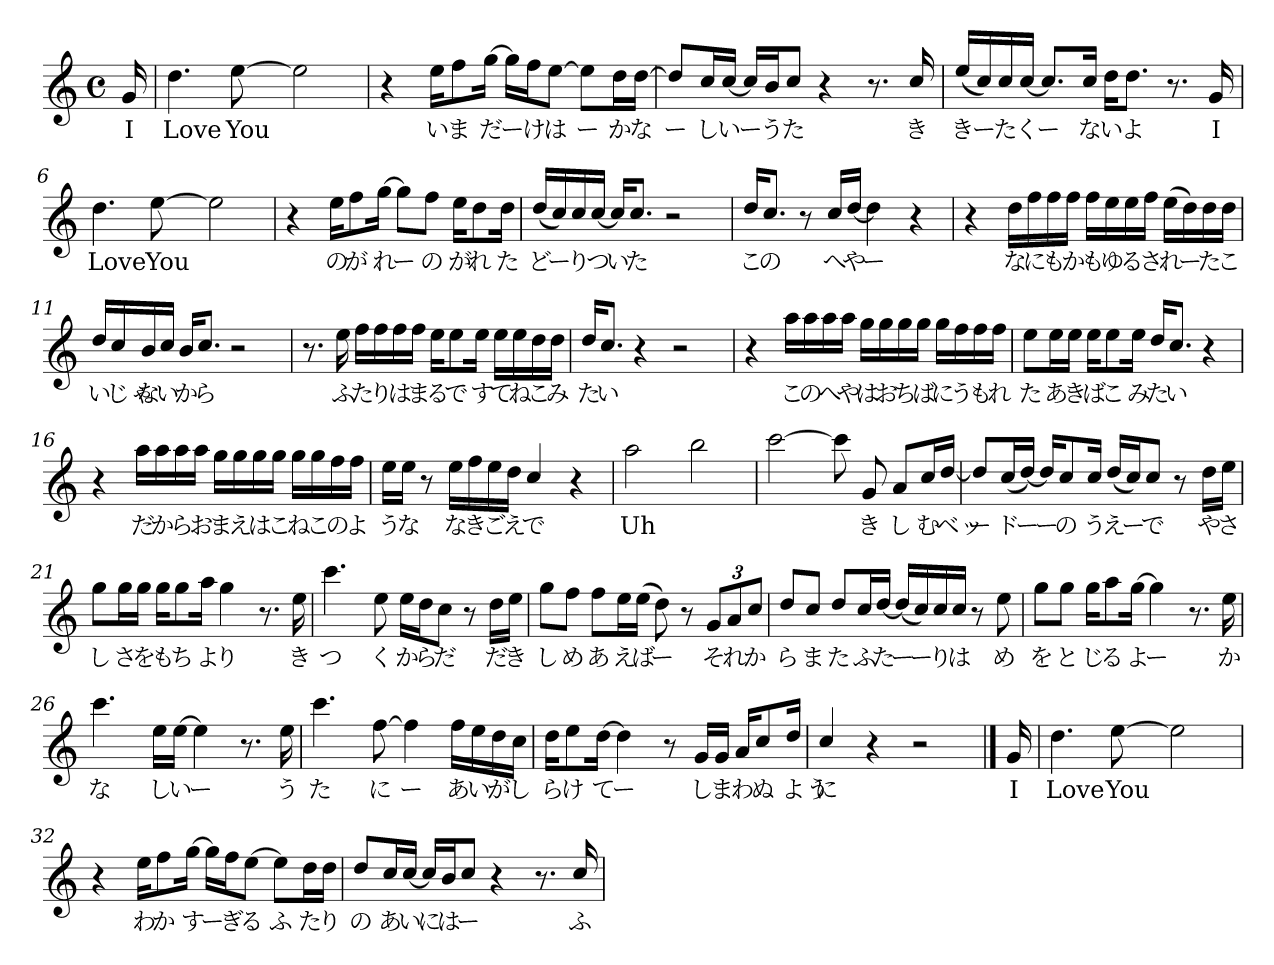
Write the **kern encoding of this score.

**kern	**text
*part1	*part1
*staff1	*staff1
*clefG2	*
*k[]	*
*C:	*
*M4/4	*
*met(c)	*
*MM76	*
=1	=1
!	!LO:LY:b
16g/	I
=2	=2
!	!LO:LY:b
4.dd\	Love
!	!LO:LY:b
[8ee\	You
2ee\]	.
=3	=3
4r	.
!	!LO:LY:b
16ee\KL	い
!	!LO:LY:b
8ff\	ま
!	!LO:LY:b
[16gg\Jk	だ
!	!LO:LY:b
16gg\LL]	ー
!	!LO:LY:b
16ff\J	け
!	!LO:LY:b
[8ee\J	は
!	!LO:LY:b
8ee\L]	ー
!	!LO:LY:b
16dd\L	か
!	!LO:LY:b
[16dd\JJ	な
!!LO:LB:g=z
=4	=4
!	!LO:LY:b
8dd/L]	ー
!	!LO:LY:b
16cc/L	し
!	!LO:LY:b
[16cc/JJ	い
!	!LO:LY:b
16cc/LL]	ー
!	!LO:LY:b
16b/J	う
!	!LO:LY:b
8cc/J	た
4r	.
8.r	.
!	!LO:LY:b
16cc/	き
=5	=5
!	!LO:LY:b
(<16ee/LL	き
!	!LO:LY:b
16cc/)	ー
!	!LO:LY:b
16cc/	た
!	!LO:LY:b
[16cc/JJ	く
!	!LO:LY:b
8.cc/L]	ー
!	!LO:LY:b
16cc/Jk	な
!	!LO:LY:b
16dd\KL	い
!	!LO:LY:b
8.dd\J	よ
8.r	.
!	!LO:LY:b
16g/	I
!!LO:LB:g=z
=6	=6
!	!LO:LY:b
4.dd\	Love
!	!LO:LY:b
[8ee\	You
2ee\]	.
=7	=7
4r	.
!	!LO:LY:b
16ee\KL	の
!	!LO:LY:b
8ff\	が
!	!LO:LY:b
[16gg\Jk	れ
!	!LO:LY:b
8gg\L]	ー
!	!LO:LY:b
8ff\J	の
!	!LO:LY:b
16ee\KL	が
!	!LO:LY:b
8dd\	れ
!	!LO:LY:b
16dd\Jk	た
!!LO:LB:g=z
=8	=8
!	!LO:LY:b
(<16dd/LL	ど
!	!LO:LY:b
16cc/)	ー
!	!LO:LY:b
16cc/	り
!	!LO:LY:b
[16cc/JJ	つ
!	!LO:LY:b
16cc/KL]	い
!	!LO:LY:b
8.cc/J	た
2r	.
=9	=9
!	!LO:LY:b
16dd/KL	こ
!	!LO:LY:b
8.cc/J	の
8r	.
!	!LO:LY:b
16cc/LL	へ
!	!LO:LY:b
[16dd/JJ	や
!	!LO:LY:b
4dd\]	ー
4r	.
!!LO:LB:g=z
=10	=10
4r	.
!	!LO:LY:b
16dd\LL	な
!	!LO:LY:b
16ff\	に
!	!LO:LY:b
16ff\	も
!	!LO:LY:b
16ff\JJ	か
!	!LO:LY:b
16ff\LL	も
!	!LO:LY:b
16ee\	ゆ
!	!LO:LY:b
16ee\	る
!	!LO:LY:b
16ff\JJ	さ
!	!LO:LY:b
(>16ee\LL	れ
!	!LO:LY:b
16dd\)	ー
!	!LO:LY:b
16dd\	た
!	!LO:LY:b
16dd\JJ	こ
=11	=11
!	!LO:LY:b
16dd/LL	い
!	!LO:LY:b
16cc/	じゃ
!	!LO:LY:b
16b/	な
!	!LO:LY:b
16cc/JJ	い
!	!LO:LY:b
16b/KL	か
!	!LO:LY:b
8.cc/J	ら
2r	.
!!LO:LB:g=z
=12	=12
8.r	.
!	!LO:LY:b
16ee\	ふ
!	!LO:LY:b
16ff\LL	た
!	!LO:LY:b
16ff\	り
!	!LO:LY:b
16ff\	は
!	!LO:LY:b
16ff\JJ	ま
!	!LO:LY:b
16ee\KL	る
!	!LO:LY:b
8ee\	で
!	!LO:LY:b
16ee\Jk	す
!	!LO:LY:b
16ee\LL	て
!	!LO:LY:b
16ee\	ね
!	!LO:LY:b
16dd\	こ
!	!LO:LY:b
16dd\JJ	み
=13	=13
!	!LO:LY:b
16dd/KL	た
!	!LO:LY:b
8.cc/J	い
4r	.
2r	.
!!LO:LB:g=z
=14	=14
4r	.
!	!LO:LY:b
16aa\LL	こ
!	!LO:LY:b
16aa\	の
!	!LO:LY:b
16aa\	へ
!	!LO:LY:b
16aa\JJ	や
!	!LO:LY:b
16gg\LL	は
!	!LO:LY:b
16gg\	お
!	!LO:LY:b
16gg\	ち
!	!LO:LY:b
16gg\JJ	ば
!	!LO:LY:b
16gg\LL	に
!	!LO:LY:b
16ff\	う
!	!LO:LY:b
16ff\	も
!	!LO:LY:b
16ff\JJ	れ
=15	=15
!	!LO:LY:b
8ee\L	た
!	!LO:LY:b
16ee\L	あ
!	!LO:LY:b
16ee\JJ	き
!	!LO:LY:b
16ee\KL	ば
!	!LO:LY:b
8ee\	こ
!	!LO:LY:b
16ee\Jk	み
!	!LO:LY:b
16dd/KL	た
!	!LO:LY:b
8.cc/J	い
4r	.
!!LO:LB:g=z
=16	=16
4r	.
!	!LO:LY:b
16aa\LL	だ
!	!LO:LY:b
16aa\	か
!	!LO:LY:b
16aa\	ら
!	!LO:LY:b
16aa\JJ	お
!	!LO:LY:b
16gg\LL	ま
!	!LO:LY:b
16gg\	え
!	!LO:LY:b
16gg\	は
!	!LO:LY:b
16gg\JJ	こ
!	!LO:LY:b
16gg\LL	ね
!	!LO:LY:b
16gg\	こ
!	!LO:LY:b
16ff\	の
!	!LO:LY:b
16ff\JJ	よ
=17	=17
!	!LO:LY:b
16ee\LL	う
!	!LO:LY:b
16ee\JJ	な
8r	.
!	!LO:LY:b
16ee\LL	な
!	!LO:LY:b
16ff\	き
!	!LO:LY:b
16ee\	ご
!	!LO:LY:b
16dd\JJ	え
!	!LO:LY:b
4cc/	で
4r	.
!!LO:LB:g=z
=18	=18
!	!LO:LY:b
2aa\	Uh
2bb\	.
=19	=19
[2ccc\	.
8ccc\]	.
!	!LO:LY:b
8g/	き
!	!LO:LY:b
8a/L	し
!	!LO:LY:b
16cc/L	む
!	!LO:LY:b
[16dd/JJ	ベッ
=20	=20
!	!LO:LY:b
8dd/L]	ー
!	!LO:LY:b
(<16cc/L	ド
!	!LO:LY:b
[16dd/JJ)	ー
!	!LO:LY:b
16dd/KL]	ー
!	!LO:LY:b
8cc/	の
!	!LO:LY:b
16cc/Jk	う
!	!LO:LY:b
(<16dd/LL	え
!	!LO:LY:b
16cc/J)	ー
!	!LO:LY:b
8cc/J	で
8r	.
!	!LO:LY:b
16dd\LL	や
!	!LO:LY:b
16ee\JJ	さ
!!LO:LB:g=z
=21	=21
!	!LO:LY:b
8gg\L	し
!	!LO:LY:b
16gg\L	さ
!	!LO:LY:b
16gg\JJ	を
!	!LO:LY:b
16gg\KL	も
!	!LO:LY:b
8gg\	ち
!	!LO:LY:b
16aa\Jk	よ
!	!LO:LY:b
4gg\	り
8.r	.
!	!LO:LY:b
16ee\	き
=22	=22
!	!LO:LY:b
4.ccc\	つ
!	!LO:LY:b
8ee\	く
!	!LO:LY:b
16ee\LL	か
!	!LO:LY:b
16dd\J	ら
!	!LO:LY:b
8cc\J	だ
8r	.
!	!LO:LY:b
16dd\LL	だ
!	!LO:LY:b
16ee\JJ	き
!!LO:LB:g=z
=23	=23
!	!LO:LY:b
8gg\L	し
!	!LO:LY:b
8ff\J	め
!	!LO:LY:b
8ff\L	あ
!	!LO:LY:b
16ee\L	え
!	!LO:LY:b
(>16ee\JJ	ば
!	!LO:LY:b
8dd\)	ー
8r	.
*Xbrackettup	*
!	!LO:LY:b
12g/L	そ
!	!LO:LY:b
12a/	れ
!	!LO:LY:b
12cc/J	か
=24	=24
!	!LO:LY:b
8dd/L	ら
!	!LO:LY:b
8cc/J	ま
!	!LO:LY:b
8dd/L	た
!	!LO:LY:b
16cc/L	ふ
!	!LO:LY:b
[16dd/JJ	た
!	!LO:LY:b
(<16dd/LL]	ー
!	!LO:LY:b
16cc/)	ー
!	!LO:LY:b
16cc/	り
!	!LO:LY:b
16cc/JJ	は
8r	.
!	!LO:LY:b
8ee\	め
!!LO:LB:g=z
=25	=25
!	!LO:LY:b
8gg\L	を
!	!LO:LY:b
8gg\J	と
!	!LO:LY:b
16gg\KL	じ
!	!LO:LY:b
8aa\	る
!	!LO:LY:b
[16gg\Jk	よ
!	!LO:LY:b
4gg\]	ー
8.r	.
!	!LO:LY:b
16ee\	か
=26	=26
!	!LO:LY:b
4.ccc\	な
!	!LO:LY:b
16ee\LL	し
!	!LO:LY:b
[16ee\JJ	い
!	!LO:LY:b
4ee\]	ー
8.r	.
!	!LO:LY:b
16ee\	う
!!LO:LB:g=z
=27	=27
!	!LO:LY:b
4.ccc\	た
!	!LO:LY:b
[8ff\	に
!	!LO:LY:b
4ff\]	ー
!	!LO:LY:b
16ff\LL	あ
!	!LO:LY:b
16ee\	い
!	!LO:LY:b
16dd\	が
!	!LO:LY:b
16cc\JJ	し
=28	=28
!	!LO:LY:b
16dd\KL	ら
!	!LO:LY:b
8ee\	け
!	!LO:LY:b
[16dd\Jk	て
!	!LO:LY:b
4dd\]	ー
8r	.
!	!LO:LY:b
16g/LL	し
!	!LO:LY:b
16g/JJ	ま
!	!LO:LY:b
16a/KL	わ
!	!LO:LY:b
8cc/	ぬ
!	!LO:LY:b
16dd/Jk	よう
=29	=29
!	!LO:LY:b
4cc/	に
4r	.
2r	.
!!LO:LB:g=z
==30	==30
!	!LO:LY:b
16g/	I
=31	=31
!	!LO:LY:b
4.dd\	Love
!	!LO:LY:b
[8ee\	You
2ee\]	.
=32	=32
4r	.
!	!LO:LY:b
16ee\KL	わ
!	!LO:LY:b
8ff\	か
!	!LO:LY:b
[16gg\Jk	す
!	!LO:LY:b
16gg\LL]	ー
!	!LO:LY:b
16ff\J	ぎ
!	!LO:LY:b
[8ee\J	る
!	!LO:LY:b
8ee\L]	ふ
!	!LO:LY:b
16dd\L	た
!	!LO:LY:b
16dd\JJ	り
!!LO:LB:g=z
=33	=33
!	!LO:LY:b
8dd/L	の
!	!LO:LY:b
16cc/L	あ
!	!LO:LY:b
[16cc/JJ	い
!	!LO:LY:b
16cc/LL]	に
!	!LO:LY:b
16b/J	は
!	!LO:LY:b
8cc/J	ー
4r	.
8.r	.
!	!LO:LY:b
16cc/	ふ
=	=
*-	*-
